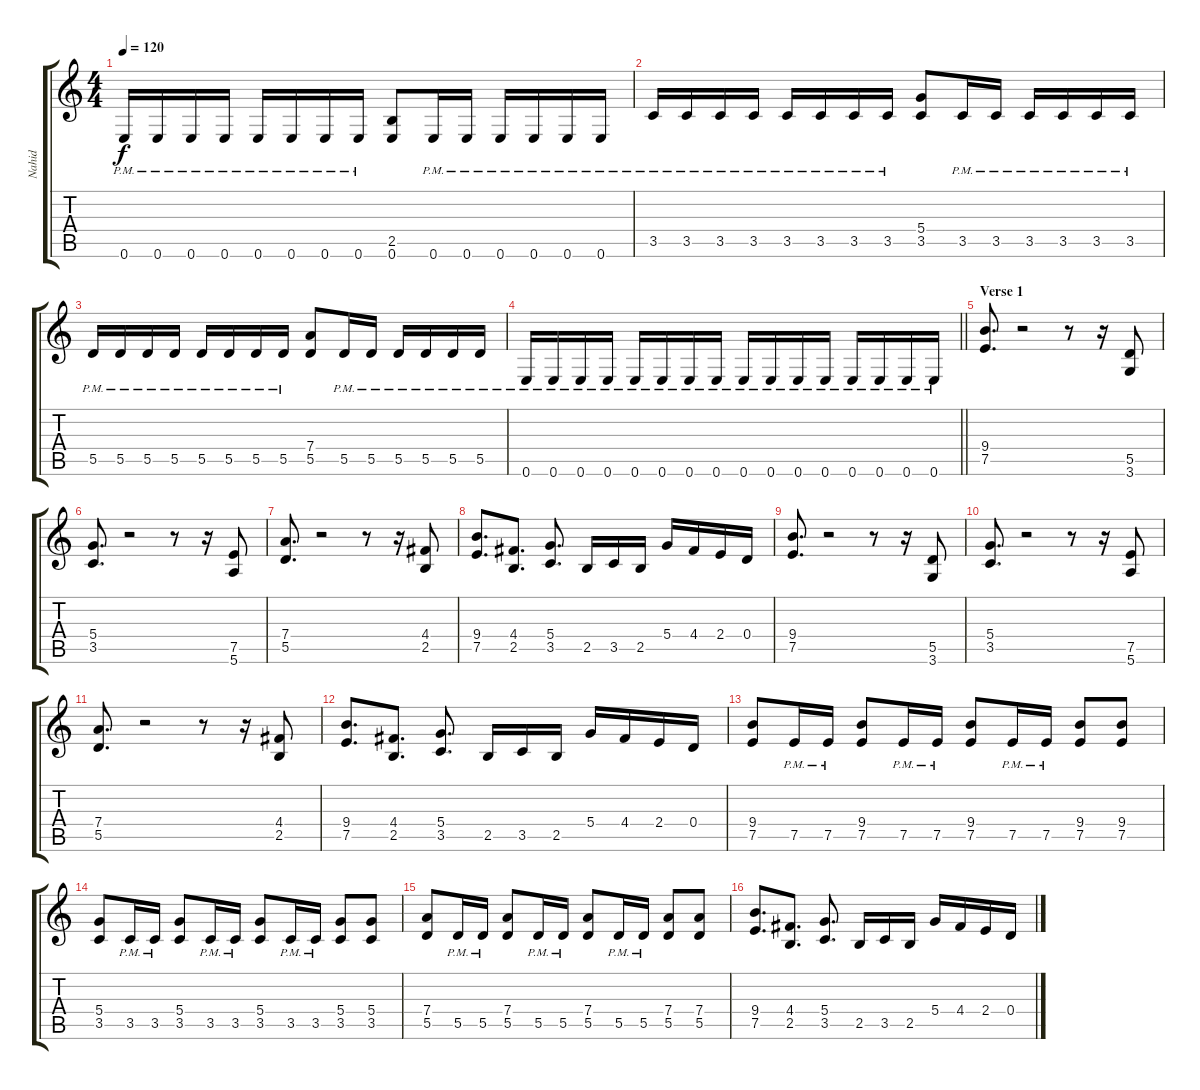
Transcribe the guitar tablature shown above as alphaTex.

\track ("Nahid" "Nahid") {instrument distortionguitar}
\staff {score tabs}
\tuning (E4 B3 G3 D3 A2 E2) {hide}
\ts (4 4)
\tempo 120
\clef g2
\ks c
0.6{pm}.16{dy f} 0.6{pm}.16 0.6{pm}.16 0.6{pm}.16 0.6{pm}.16 0.6{pm}.16 0.6{pm}.16 0.6{pm}.16 (2.5 0.6).8 0.6{pm}.16 0.6{pm}.16 0.6{pm}.16 0.6{pm}.16 0.6{pm}.16 0.6{pm}.16 |
3.5{pm}.16 3.5{pm}.16 3.5{pm}.16 3.5{pm}.16 3.5{pm}.16 3.5{pm}.16 3.5{pm}.16 3.5{pm}.16 (5.4 3.5).8 3.5{pm}.16 3.5{pm}.16 3.5{pm}.16 3.5{pm}.16 3.5{pm}.16 3.5{pm}.16 |
5.5{pm}.16 5.5{pm}.16 5.5{pm}.16 5.5{pm}.16 5.5{pm}.16 5.5{pm}.16 5.5{pm}.16 5.5{pm}.16 (7.4 5.5).8 5.5{pm}.16 5.5{pm}.16 5.5{pm}.16 5.5{pm}.16 5.5{pm}.16 5.5{pm}.16 |
\barLineRight lightlight
0.6{pm}.16 0.6{pm}.16 0.6{pm}.16 0.6{pm}.16 0.6{pm}.16 0.6{pm}.16 0.6{pm}.16 0.6{pm}.16 0.6{pm}.16 0.6{pm}.16 0.6{pm}.16 0.6{pm}.16 0.6{pm}.16 0.6{pm}.16 0.6{pm}.16 0.6{pm}.16 |
\section ("" "Verse 1")
(9.4 7.5).8{d} r.2 r.8 r.16 (5.5 3.6).8 |
(5.4 3.5).8{d} r.2 r.8 r.16 (7.5 5.6).8 |
(7.4 5.5).8{d} r.2 r.8 r.16 (4.4 2.5).8 |
(9.4 7.5).8{d} (4.4 2.5).8{d} (5.4 3.5).8{d} 2.5.16 3.5.16 2.5.16 5.4.16 4.4.16 2.4.16 0.4.16 |
(9.4 7.5).8{d} r.2 r.8 r.16 (5.5 3.6).8 |
(5.4 3.5).8{d} r.2 r.8 r.16 (7.5 5.6).8 |
(7.4 5.5).8{d} r.2 r.8 r.16 (4.4 2.5).8 |
(9.4 7.5).8{d} (4.4 2.5).8{d} (5.4 3.5).8{d} 2.5.16 3.5.16 2.5.16 5.4.16 4.4.16 2.4.16 0.4.16 |
(9.4 7.5).8 7.5{pm}.16 7.5{pm}.16 (9.4 7.5).8 7.5{pm}.16 7.5{pm}.16 (9.4 7.5).8 7.5{pm}.16 7.5{pm}.16 (9.4 7.5).8 (9.4 7.5).8 |
(5.4 3.5).8 3.5{pm}.16 3.5{pm}.16 (5.4 3.5).8 3.5{pm}.16 3.5{pm}.16 (5.4 3.5).8 3.5{pm}.16 3.5{pm}.16 (5.4 3.5).8 (5.4 3.5).8 |
(7.4 5.5).8 5.5{pm}.16 5.5{pm}.16 (7.4 5.5).8 5.5{pm}.16 5.5{pm}.16 (7.4 5.5).8 5.5{pm}.16 5.5{pm}.16 (7.4 5.5).8 (7.4 5.5).8 |
(9.4 7.5).8{d} (4.4 2.5).8{d} (5.4 3.5).8{d} 2.5.16 3.5.16 2.5.16 5.4.16 4.4.16 2.4.16 0.4.16
